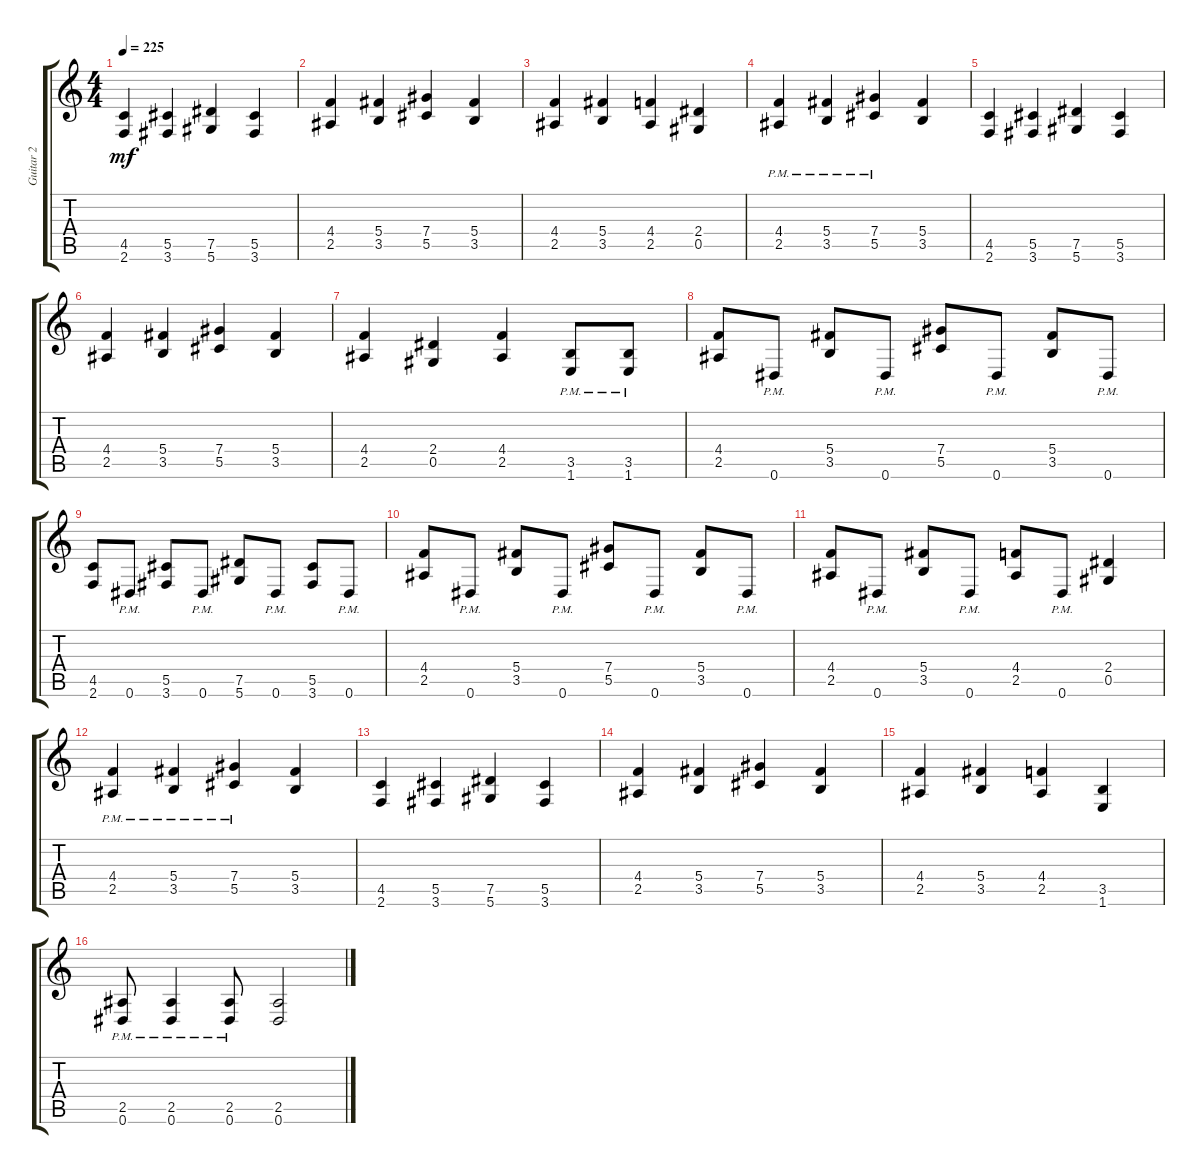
\track ("Guitar 2" "Guitar 2") {instrument distortionguitar}
\staff {score tabs}
\tuning (Eb4 Bb3 Gb3 Db3 Ab2 Eb2) {hide}
\ts (4 4)
\tempo 225
\clef g2
\ks c
(4.5 2.6).4{dy mf} (5.5 3.6).4 (7.5 5.6).4 (5.5 3.6).4 |
(4.4 2.5).4 (5.4 3.5).4 (7.4 5.5).4 (5.4 3.5).4 |
(4.4 2.5).4 (5.4 3.5).4 (4.4 2.5).4 (2.4 0.5).4 |
(4.4{pm} 2.5{pm}).4 (5.4{pm} 3.5{pm}).4 (7.4{pm} 5.5{pm}).4 (5.4 3.5).4 |
(4.5 2.6).4 (5.5 3.6).4 (7.5 5.6).4 (5.5 3.6).4 |
(4.4 2.5).4 (5.4 3.5).4 (7.4 5.5).4 (5.4 3.5).4 |
(4.4 2.5).4 (2.4 0.5).4 (4.4 2.5).4 (3.5{pm} 1.6{pm}).8 (3.5{pm} 1.6{pm}).8 |
(4.4 2.5).8 0.6{pm}.8 (5.4 3.5).8 0.6{pm}.8 (7.4 5.5).8 0.6{pm}.8 (5.4 3.5).8 0.6{pm}.8 |
(4.5 2.6).8 0.6{pm}.8 (5.5 3.6).8 0.6{pm}.8 (7.5 5.6).8 0.6{pm}.8 (5.5 3.6).8 0.6{pm}.8 |
(4.4 2.5).8 0.6{pm}.8 (5.4 3.5).8 0.6{pm}.8 (7.4 5.5).8 0.6{pm}.8 (5.4 3.5).8 0.6{pm}.8 |
(4.4 2.5).8 0.6{pm}.8 (5.4 3.5).8 0.6{pm}.8 (4.4 2.5).8 0.6{pm}.8 (2.4 0.5).4 |
(4.4{pm} 2.5{pm}).4 (5.4{pm} 3.5{pm}).4 (7.4{pm} 5.5{pm}).4 (5.4 3.5).4 |
(4.5 2.6).4 (5.5 3.6).4 (7.5 5.6).4 (5.5 3.6).4 |
(4.4 2.5).4 (5.4 3.5).4 (7.4 5.5).4 (5.4 3.5).4 |
(4.4 2.5).4 (5.4 3.5).4 (4.4 2.5).4 (3.5 1.6).4 |
(2.5{pm} 0.6{pm}).8 (2.5{pm} 0.6{pm}).4 (2.5{pm} 0.6{pm}).8 (2.5 0.6).2
